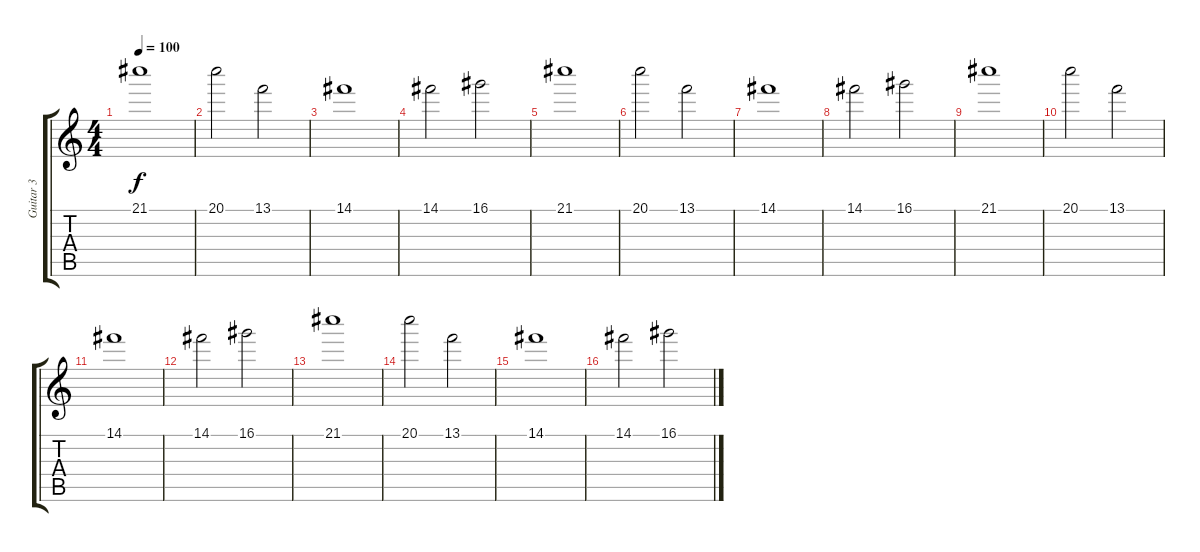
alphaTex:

\track ("Guitar 3" "Guitar 3") {instrument distortionguitar}
\staff {score tabs}
\tuning (E4 B3 G3 D3 A2 E2) {hide}
\ts (4 4)
\tempo 100
\clef g2
\ks c
21.1.1{dy f} |
20.1.2 13.1.2 |
14.1.1 |
14.1.2 16.1.2 |
21.1.1 |
20.1.2 13.1.2 |
14.1.1 |
14.1.2 16.1.2 |
21.1.1 |
20.1.2 13.1.2 |
14.1.1 |
14.1.2 16.1.2 |
21.1.1 |
20.1.2 13.1.2 |
14.1.1 |
14.1.2 16.1.2
